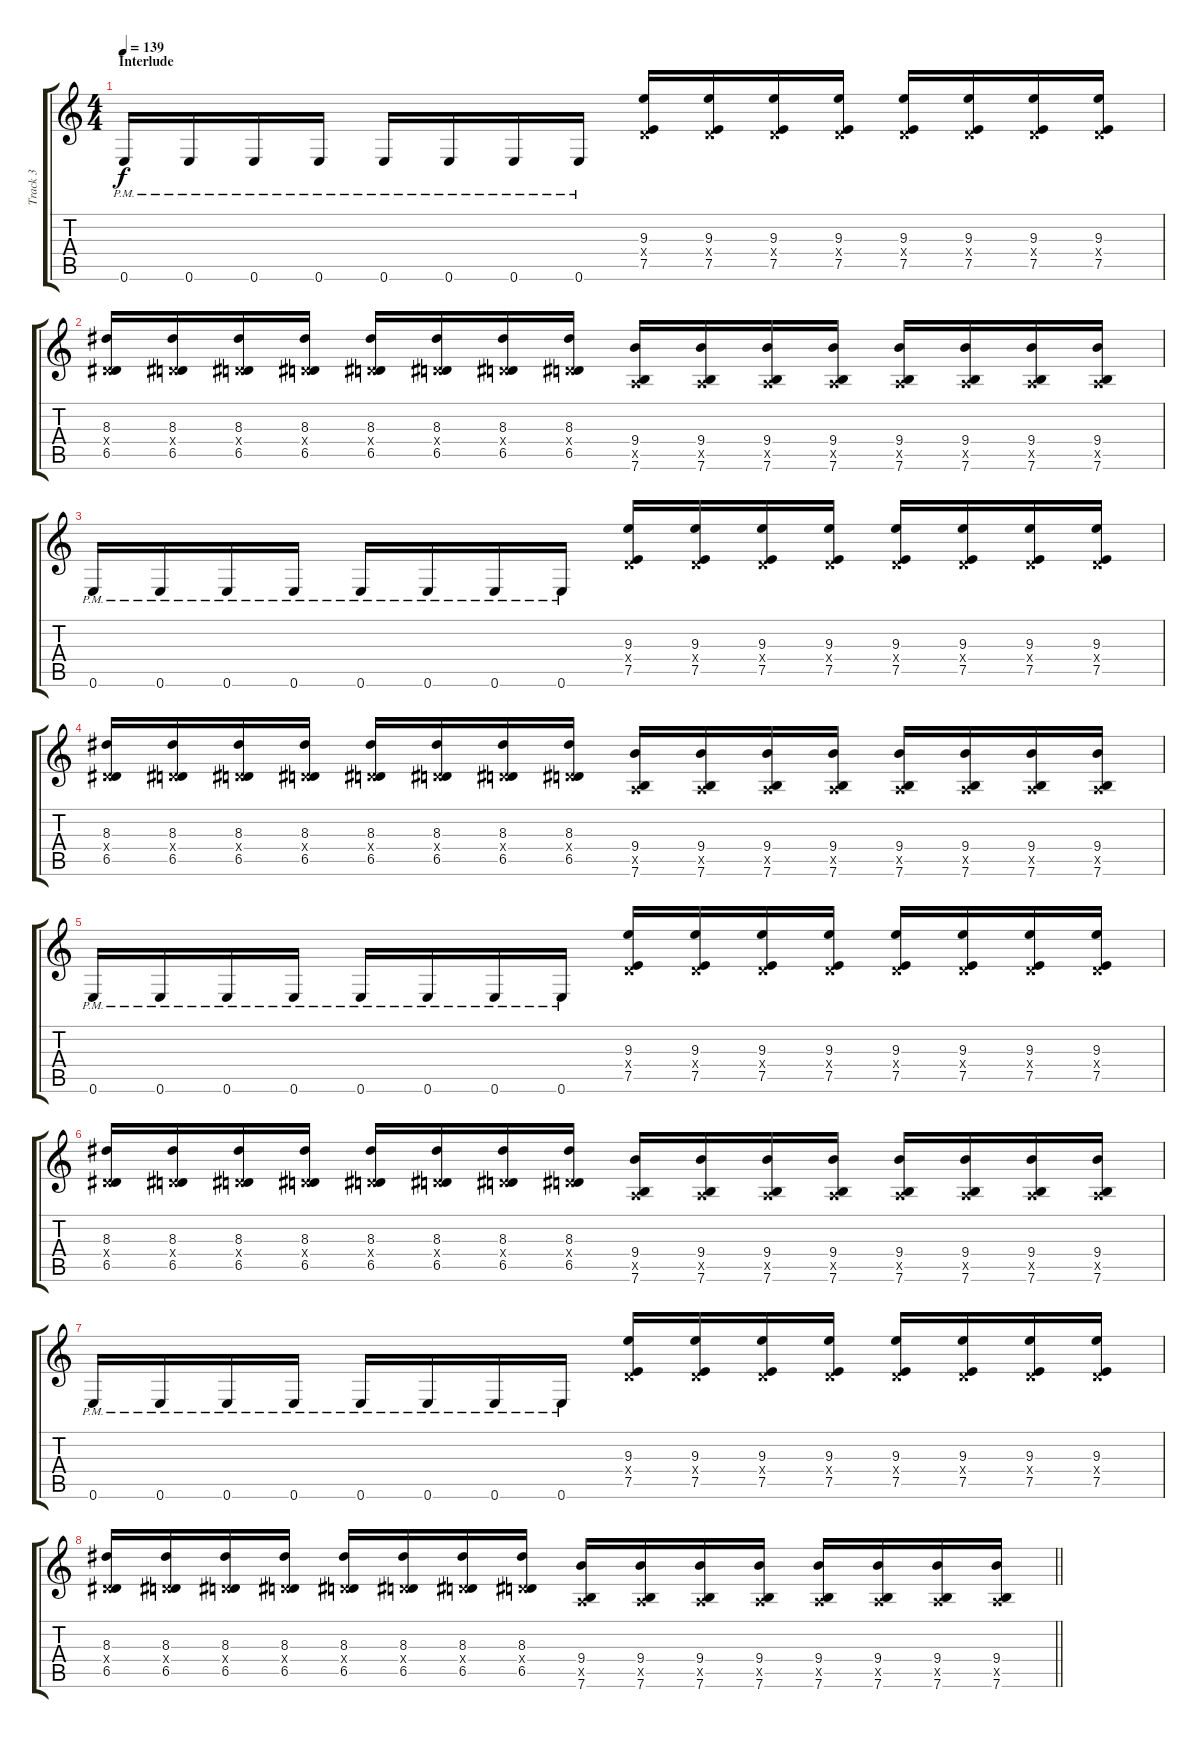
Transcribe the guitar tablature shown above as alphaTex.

\track ("Track 3" "Track 3") {instrument overdrivenguitar}
\staff {score tabs}
\tuning (E4 B3 G3 D3 A2 E2) {hide}
\ts (4 4)
\section ("" "Interlude")
\tempo 139
\clef g2
\ks c
0.6{pm}.16{dy f} 0.6{pm}.16 0.6{pm}.16 0.6{pm}.16 0.6{pm}.16 0.6{pm}.16 0.6{pm}.16 0.6{pm}.16 (9.3 0.4{x} 7.5).16 (9.3 0.4{x} 7.5).16 (9.3 0.4{x} 7.5).16 (9.3 0.4{x} 7.5).16 (9.3 0.4{x} 7.5).16 (9.3 0.4{x} 7.5).16 (9.3 0.4{x} 7.5).16 (9.3 0.4{x} 7.5).16 |
(8.3 0.4{x} 6.5).16 (8.3 0.4{x} 6.5).16 (8.3 0.4{x} 6.5).16 (8.3 0.4{x} 6.5).16 (8.3 0.4{x} 6.5).16 (8.3 0.4{x} 6.5).16 (8.3 0.4{x} 6.5).16 (8.3 0.4{x} 6.5).16 (9.4 0.5{x} 7.6).16 (9.4 0.5{x} 7.6).16 (9.4 0.5{x} 7.6).16 (9.4 0.5{x} 7.6).16 (9.4 0.5{x} 7.6).16 (9.4 0.5{x} 7.6).16 (9.4 0.5{x} 7.6).16 (9.4 0.5{x} 7.6).16 |
0.6{pm}.16 0.6{pm}.16 0.6{pm}.16 0.6{pm}.16 0.6{pm}.16 0.6{pm}.16 0.6{pm}.16 0.6{pm}.16 (9.3 0.4{x} 7.5).16 (9.3 0.4{x} 7.5).16 (9.3 0.4{x} 7.5).16 (9.3 0.4{x} 7.5).16 (9.3 0.4{x} 7.5).16 (9.3 0.4{x} 7.5).16 (9.3 0.4{x} 7.5).16 (9.3 0.4{x} 7.5).16 |
(8.3 0.4{x} 6.5).16 (8.3 0.4{x} 6.5).16 (8.3 0.4{x} 6.5).16 (8.3 0.4{x} 6.5).16 (8.3 0.4{x} 6.5).16 (8.3 0.4{x} 6.5).16 (8.3 0.4{x} 6.5).16 (8.3 0.4{x} 6.5).16 (9.4 0.5{x} 7.6).16 (9.4 0.5{x} 7.6).16 (9.4 0.5{x} 7.6).16 (9.4 0.5{x} 7.6).16 (9.4 0.5{x} 7.6).16 (9.4 0.5{x} 7.6).16 (9.4 0.5{x} 7.6).16 (9.4 0.5{x} 7.6).16 |
0.6{pm}.16 0.6{pm}.16 0.6{pm}.16 0.6{pm}.16 0.6{pm}.16 0.6{pm}.16 0.6{pm}.16 0.6{pm}.16 (9.3 0.4{x} 7.5).16 (9.3 0.4{x} 7.5).16 (9.3 0.4{x} 7.5).16 (9.3 0.4{x} 7.5).16 (9.3 0.4{x} 7.5).16 (9.3 0.4{x} 7.5).16 (9.3 0.4{x} 7.5).16 (9.3 0.4{x} 7.5).16 |
(8.3 0.4{x} 6.5).16 (8.3 0.4{x} 6.5).16 (8.3 0.4{x} 6.5).16 (8.3 0.4{x} 6.5).16 (8.3 0.4{x} 6.5).16 (8.3 0.4{x} 6.5).16 (8.3 0.4{x} 6.5).16 (8.3 0.4{x} 6.5).16 (9.4 0.5{x} 7.6).16 (9.4 0.5{x} 7.6).16 (9.4 0.5{x} 7.6).16 (9.4 0.5{x} 7.6).16 (9.4 0.5{x} 7.6).16 (9.4 0.5{x} 7.6).16 (9.4 0.5{x} 7.6).16 (9.4 0.5{x} 7.6).16 |
0.6{pm}.16 0.6{pm}.16 0.6{pm}.16 0.6{pm}.16 0.6{pm}.16 0.6{pm}.16 0.6{pm}.16 0.6{pm}.16 (9.3 0.4{x} 7.5).16 (9.3 0.4{x} 7.5).16 (9.3 0.4{x} 7.5).16 (9.3 0.4{x} 7.5).16 (9.3 0.4{x} 7.5).16 (9.3 0.4{x} 7.5).16 (9.3 0.4{x} 7.5).16 (9.3 0.4{x} 7.5).16 |
\barLineRight lightlight
(8.3 0.4{x} 6.5).16 (8.3 0.4{x} 6.5).16 (8.3 0.4{x} 6.5).16 (8.3 0.4{x} 6.5).16 (8.3 0.4{x} 6.5).16 (8.3 0.4{x} 6.5).16 (8.3 0.4{x} 6.5).16 (8.3 0.4{x} 6.5).16 (9.4 0.5{x} 7.6).16 (9.4 0.5{x} 7.6).16 (9.4 0.5{x} 7.6).16 (9.4 0.5{x} 7.6).16 (9.4 0.5{x} 7.6).16 (9.4 0.5{x} 7.6).16 (9.4 0.5{x} 7.6).16 (9.4 0.5{x} 7.6).16
